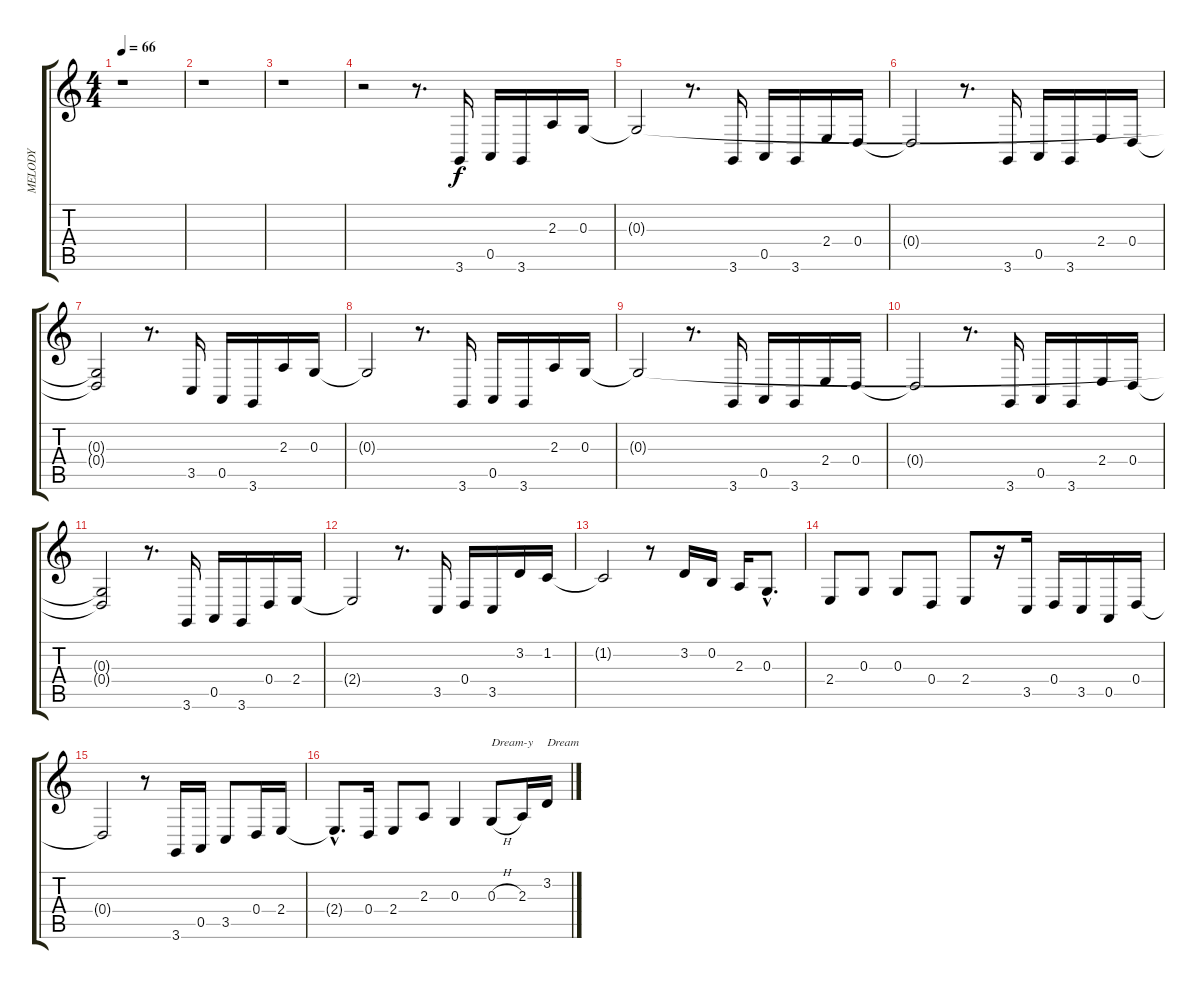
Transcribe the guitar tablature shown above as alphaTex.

\track ("MELODY" "MELODY") {instrument acousticgrandpiano}
\staff {score tabs}
\tuning (E4 B3 G3 D3 A2 E2) {hide}
\ts (4 4)
\tempo 66
\clef g2
\ks c
r.1{dy f instrument acousticgrandpiano} |
r.1 |
r.1 |
r.2 r.8{d} 3.6.16{txt ""} 0.5.16{txt ""} 3.6.16{txt ""} 2.3.16{txt ""} 0.3.16{txt ""} |
0.3{t}.2 r.8{d} 3.6.16{txt ""} 0.5.16{txt ""} 3.6.16{txt ""} 2.4.16{txt ""} 0.4.16{txt ""} |
0.4{t}.2 r.8{d} 3.6.16{txt ""} 0.5.16{txt ""} 3.6.16{txt ""} 2.4.16{txt ""} 0.4.16{txt ""} |
(0.3{t} 0.4{t}).2 r.8{d} 3.5.16{txt ""} 0.5.16{txt ""} 3.6.16{txt ""} 2.3.16{txt ""} 0.3.16{txt ""} |
0.3{t}.2 r.8{d} 3.6.16{txt ""} 0.5.16{txt ""} 3.6.16{txt ""} 2.3.16{txt ""} 0.3.16{txt ""} |
0.3{t}.2 r.8{d} 3.6.16{txt ""} 0.5.16{txt ""} 3.6.16{txt ""} 2.4.16{txt ""} 0.4.16{txt ""} |
0.4{t}.2 r.8{d} 3.6.16{txt ""} 0.5.16{txt ""} 3.6.16{txt ""} 2.4.16{txt ""} 0.4.16{txt ""} |
(0.3{t} 0.4{t}).2 r.8{d} 3.6.16{txt ""} 0.5.16{txt ""} 3.6.16{txt ""} 0.4.16{txt ""} 2.4.16{txt ""} |
2.4{t}.2 r.8{d} 3.5.16{txt ""} 0.4.16{txt ""} 3.5.16{txt ""} 3.2.16{txt ""} 1.2.16{txt ""} |
1.2{t}.2 r.8 3.2.16{txt ""} 0.2.16{txt ""} 2.3.16{txt ""} 0.3{hac}.8{d txt ""} |
2.4.8{txt ""} 0.3.8{txt ""} 0.3.8{txt ""} 0.4.8{txt ""} 2.4.8{txt ""} r.16 3.5.16{txt ""} 0.4.16{txt ""} 3.5.16{txt ""} 0.5.16{txt ""} 0.4.16{txt ""} |
0.4{t}.2 r.8 3.6.16{txt ""} 0.5.16{txt ""} 3.5.8{txt ""} 0.4.16{txt ""} 2.4.16{txt ""} |
2.4{hac t}.8{d} 0.4.16{txt ""} 2.4.8{txt ""} 2.3.8{txt ""} 0.3.4{txt ""} 0.3{h}.8{txt "Dream-y"} 2.3.16 3.2.16{txt "Dream"}
